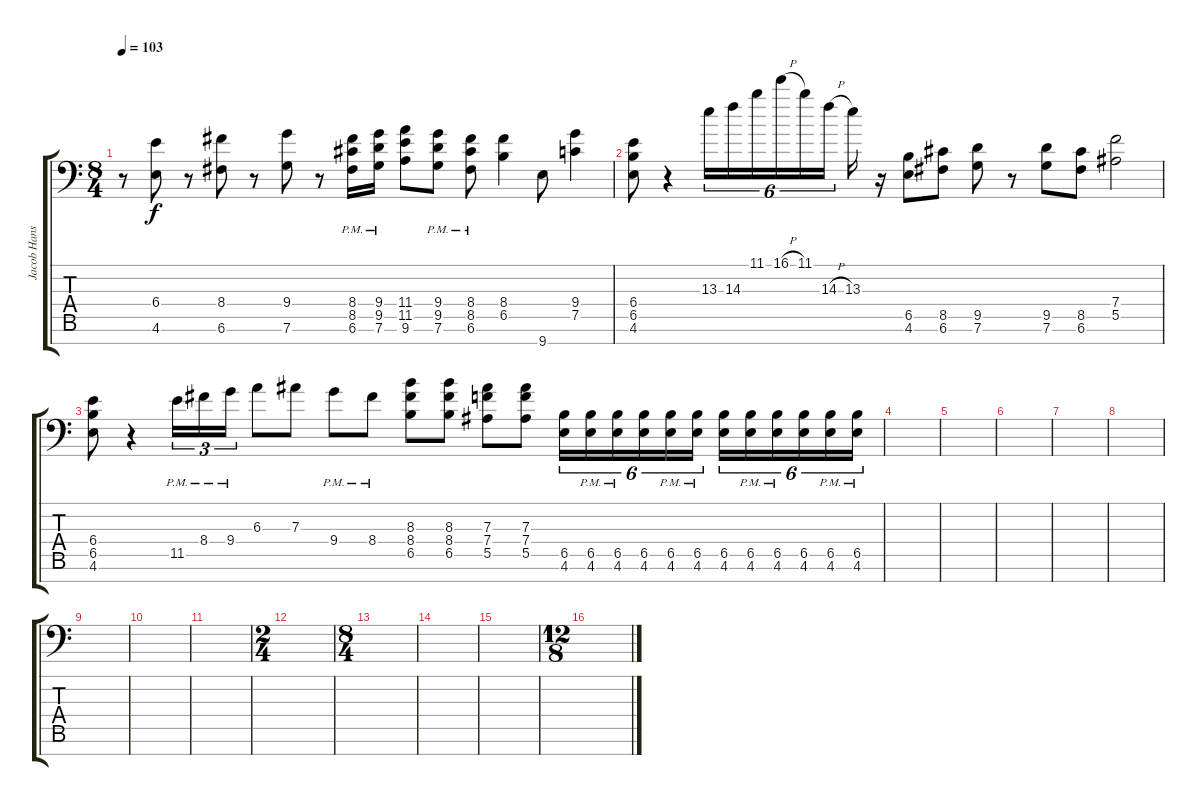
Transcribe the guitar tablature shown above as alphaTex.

\track ("Jacob Hansen - rhythm guitar" "Jacob Hans") {instrument distortionguitar}
\staff {score tabs}
\tuning (C4 G3 Eb3 Bb2 F2 C2 G1) {hide}
\ts (8 4)
\tempo 103
\clef f4
\ks c
r.8{dy f} (6.4 4.6).8 r.8 (8.4 6.6).8 r.8 (9.4 7.6).8 r.8 (8.4{pm} 8.5 6.6{pm}).16 (9.4{pm} 9.5 7.6).16 (11.4 11.5 9.6).8 (9.4{pm} 9.5{pm} 7.6{pm}).8 (8.4{pm} 8.5{pm} 6.6{pm}).8 (8.4 6.5).4 9.7.8 (9.4 7.5).4 |
(6.4 6.5 4.6).8 r.4 13.3.16{tu (6 4)} 14.3.16{tu (6 4)} 11.1.16{tu (6 4)} 16.1{h}.16{tu (6 4)} 11.1.16{tu (6 4)} 14.3{h}.16{tu (6 4)} 13.3.16 r.16 (6.5 4.6).8 (8.5 6.6).8 (9.5 7.6).8 r.8 (9.5 7.6).8 (8.5 6.6).8 (7.4 5.5).2 |
(6.4 6.5 4.6).8 r.4 11.5{pm}.16{tu (3 2)} 8.4{pm}.16{tu (3 2)} 9.4{pm}.16{tu (3 2)} 6.3.8 7.3.8 9.4{pm}.8 8.4{pm}.8 (8.3 8.4 6.5).8 (8.3 8.4 6.5).8 (7.3 7.4 5.5).8 (7.3 7.4 5.5).8 (6.5 4.6).16{tu (6 4)} (6.5{pm} 4.6{pm}).16{tu (6 4)} (6.5{pm} 4.6{pm}).16{tu (6 4)} (6.5 4.6).16{tu (6 4)} (6.5{pm} 4.6{pm}).16{tu (6 4)} (6.5{pm} 4.6{pm}).16{tu (6 4)} (6.5 4.6).16{tu (6 4)} (6.5{pm} 4.6{pm}).16{tu (6 4)} (6.5{pm} 4.6{pm}).16{tu (6 4)} (6.5 4.6).16{tu (6 4)} (6.5{pm} 4.6{pm}).16{tu (6 4)} (6.5{pm} 4.6{pm}).16{tu (6 4)} |
|
|
|
|
|
|
|
|
\ts (2 4)
|
\ts (8 4)
|
|
|
\ts (12 8)
